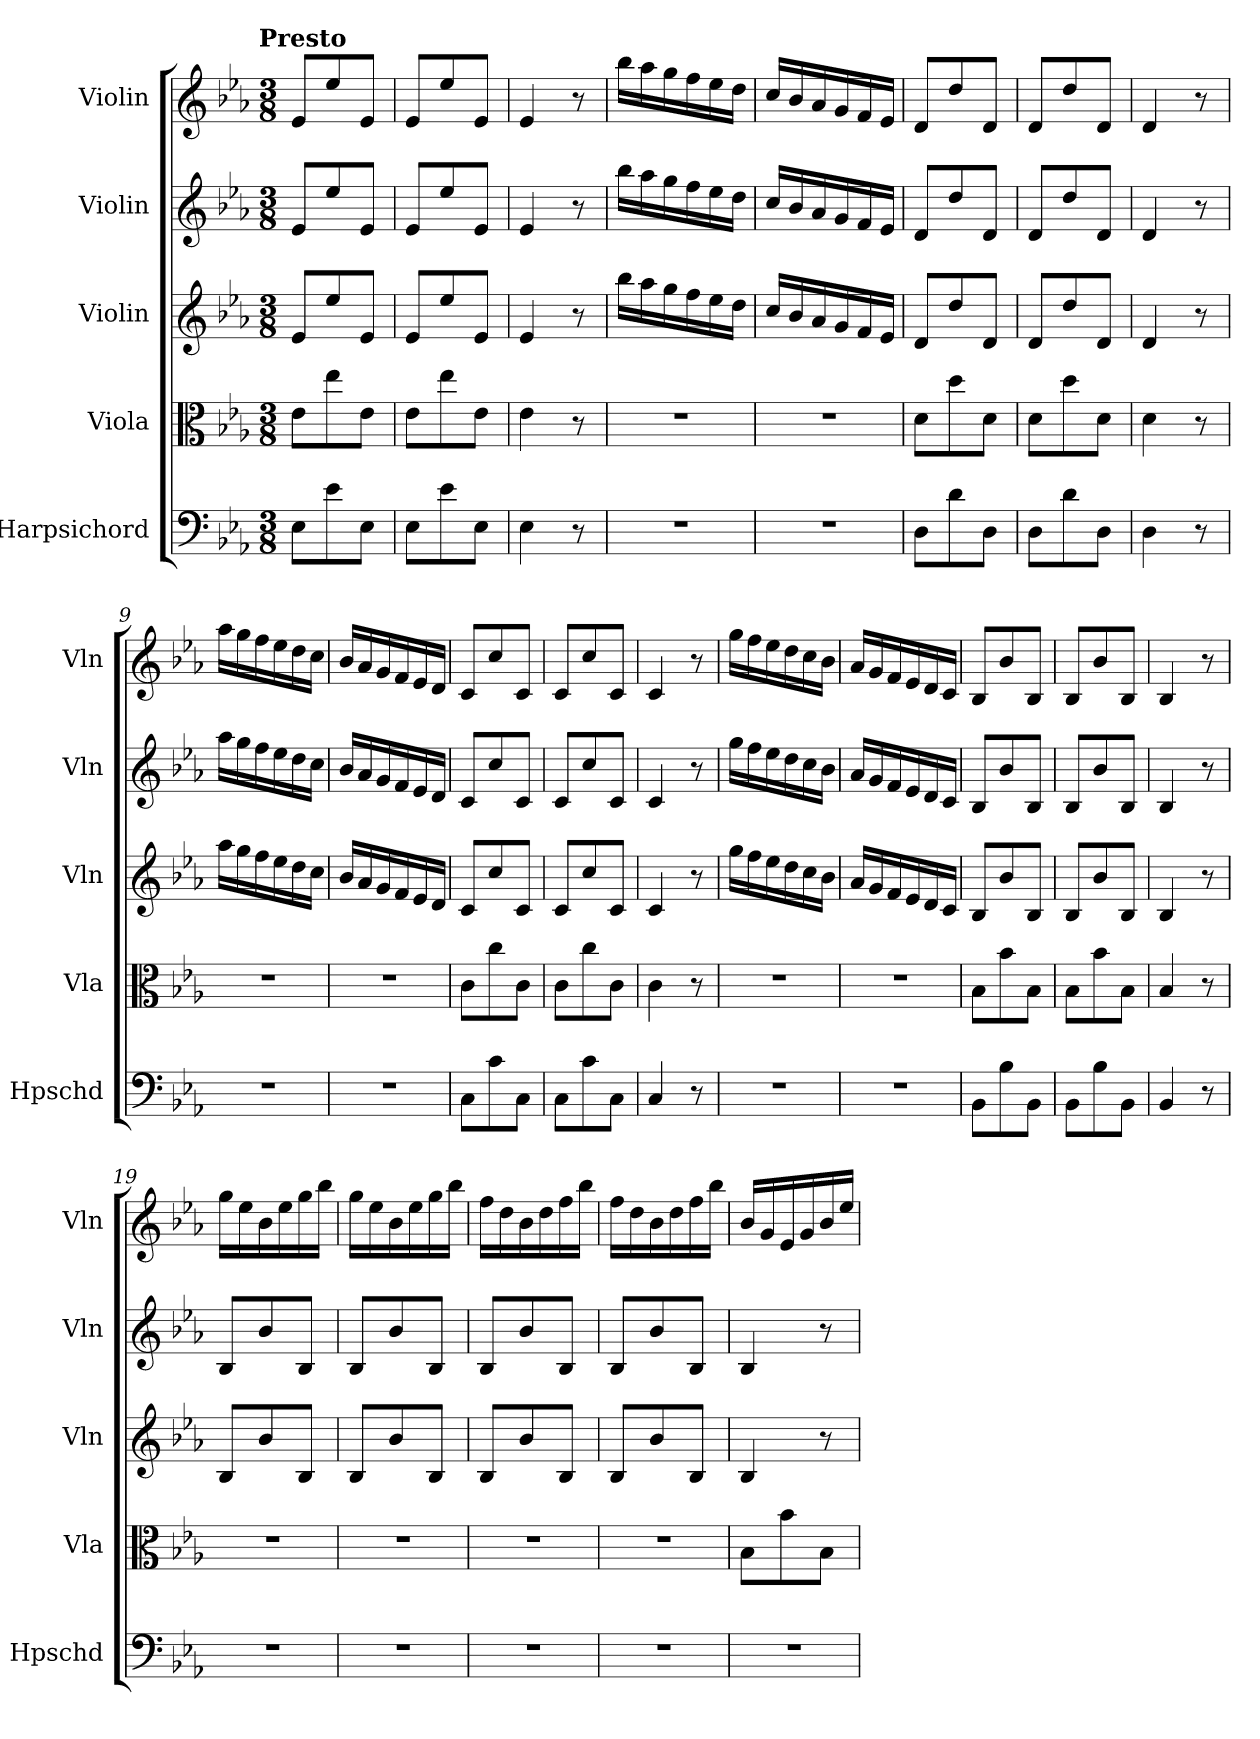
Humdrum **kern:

**kern	**kern	**kern	**kern	**kern
*part5	*part4	*part3	*part2	*part1
*staff5	*staff4	*staff3	*staff2	*staff1
*I"Harpsichord	*I"Viola	*I"Violin	*I"Violin	*I"Violin
*I'Hpschd	*I'Vla	*I'Vln	*I'Vln	*I'Vln
*clefF4	*clefC3	*clefG2	*clefG2	*clefG2
*k[b-e-a-]	*k[b-e-a-]	*k[b-e-a-]	*k[b-e-a-]	*k[b-e-a-]
*E-:	*E-:	*E-:	*E-:	*E-:
!!LO:TX:omd:t=Presto
*M3/8	*M3/8	*M3/8	*M3/8	*M3/8
*MM184	*MM184	*MM184	*MM184	*MM184
=1	=1	=1	=1	=1
8E-\L	8e-\L	8e-/L	8e-/L	8e-/L
8e-\	8ee-\	8ee-/	8ee-/	8ee-/
8E-\J	8e-\J	8e-/J	8e-/J	8e-/J
=2	=2	=2	=2	=2
8E-\L	8e-\L	8e-/L	8e-/L	8e-/L
8e-\	8ee-\	8ee-/	8ee-/	8ee-/
8E-\J	8e-\J	8e-/J	8e-/J	8e-/J
=3	=3	=3	=3	=3
4E-\	4e-\	4e-/	4e-/	4e-/
8r	8r	8r	8r	8r
=4	=4	=4	=4	=4
4.r	4.r	16bb-\LL	16bb-\LL	16bb-\LL
.	.	16aa-\	16aa-\	16aa-\
.	.	16gg\	16gg\	16gg\
.	.	16ff\	16ff\	16ff\
.	.	16ee-\	16ee-\	16ee-\
.	.	16dd\JJ	16dd\JJ	16dd\JJ
=5	=5	=5	=5	=5
4.r	4.r	16cc/LL	16cc/LL	16cc/LL
.	.	16b-/	16b-/	16b-/
.	.	16a-/	16a-/	16a-/
.	.	16g/	16g/	16g/
.	.	16f/	16f/	16f/
.	.	16e-/JJ	16e-/JJ	16e-/JJ
=6	=6	=6	=6	=6
8D\L	8d\L	8d/L	8d/L	8d/L
8d\	8dd\	8dd/	8dd/	8dd/
8D\J	8d\J	8d/J	8d/J	8d/J
=7	=7	=7	=7	=7
8D\L	8d\L	8d/L	8d/L	8d/L
8d\	8dd\	8dd/	8dd/	8dd/
8D\J	8d\J	8d/J	8d/J	8d/J
=8	=8	=8	=8	=8
4D\	4d\	4d/	4d/	4d/
8r	8r	8r	8r	8r
=9	=9	=9	=9	=9
4.r	4.r	16aa-\LL	16aa-\LL	16aa-\LL
.	.	16gg\	16gg\	16gg\
.	.	16ff\	16ff\	16ff\
.	.	16ee-\	16ee-\	16ee-\
.	.	16dd\	16dd\	16dd\
.	.	16cc\JJ	16cc\JJ	16cc\JJ
=10	=10	=10	=10	=10
4.r	4.r	16b-/LL	16b-/LL	16b-/LL
.	.	16a-/	16a-/	16a-/
.	.	16g/	16g/	16g/
.	.	16f/	16f/	16f/
.	.	16e-/	16e-/	16e-/
.	.	16d/JJ	16d/JJ	16d/JJ
=11	=11	=11	=11	=11
8C\L	8c\L	8c/L	8c/L	8c/L
8c\	8cc\	8cc/	8cc/	8cc/
8C\J	8c\J	8c/J	8c/J	8c/J
=12	=12	=12	=12	=12
8C\L	8c\L	8c/L	8c/L	8c/L
8c\	8cc\	8cc/	8cc/	8cc/
8C\J	8c\J	8c/J	8c/J	8c/J
=13	=13	=13	=13	=13
4C/	4c\	4c/	4c/	4c/
8r	8r	8r	8r	8r
=14	=14	=14	=14	=14
4.r	4.r	16gg\LL	16gg\LL	16gg\LL
.	.	16ff\	16ff\	16ff\
.	.	16ee-\	16ee-\	16ee-\
.	.	16dd\	16dd\	16dd\
.	.	16cc\	16cc\	16cc\
.	.	16b-\JJ	16b-\JJ	16b-\JJ
=15	=15	=15	=15	=15
4.r	4.r	16a-/LL	16a-/LL	16a-/LL
.	.	16g/	16g/	16g/
.	.	16f/	16f/	16f/
.	.	16e-/	16e-/	16e-/
.	.	16d/	16d/	16d/
.	.	16c/JJ	16c/JJ	16c/JJ
=16	=16	=16	=16	=16
8BB-\L	8B-\L	8B-/L	8B-/L	8B-/L
8B-\	8b-\	8b-/	8b-/	8b-/
8BB-\J	8B-\J	8B-/J	8B-/J	8B-/J
=17	=17	=17	=17	=17
8BB-\L	8B-\L	8B-/L	8B-/L	8B-/L
8B-\	8b-\	8b-/	8b-/	8b-/
8BB-\J	8B-\J	8B-/J	8B-/J	8B-/J
=18	=18	=18	=18	=18
4BB-/	4B-/	4B-/	4B-/	4B-/
8r	8r	8r	8r	8r
=19	=19	=19	=19	=19
4.r	4.r	8B-/L	8B-/L	16gg\LL
.	.	.	.	16ee-\
.	.	8b-/	8b-/	16b-\
.	.	.	.	16ee-\
.	.	8B-/J	8B-/J	16gg\
.	.	.	.	16bb-\JJ
=20	=20	=20	=20	=20
4.r	4.r	8B-/L	8B-/L	16gg\LL
.	.	.	.	16ee-\
.	.	8b-/	8b-/	16b-\
.	.	.	.	16ee-\
.	.	8B-/J	8B-/J	16gg\
.	.	.	.	16bb-\JJ
=21	=21	=21	=21	=21
4.r	4.r	8B-/L	8B-/L	16ff\LL
.	.	.	.	16dd\
.	.	8b-/	8b-/	16b-\
.	.	.	.	16dd\
.	.	8B-/J	8B-/J	16ff\
.	.	.	.	16bb-\JJ
=22	=22	=22	=22	=22
4.r	4.r	8B-/L	8B-/L	16ff\LL
.	.	.	.	16dd\
.	.	8b-/	8b-/	16b-\
.	.	.	.	16dd\
.	.	8B-/J	8B-/J	16ff\
.	.	.	.	16bb-\JJ
=23	=23	=23	=23	=23
4.r	8B-\L	4B-/	4B-/	16b-/LL
.	.	.	.	16g/
.	8b-\	.	.	16e-/
.	.	.	.	16g/
.	8B-\J	8r	8r	16b-/
.	.	.	.	16ee-/JJ
=	=	=	=	=
*-	*-	*-	*-	*-
